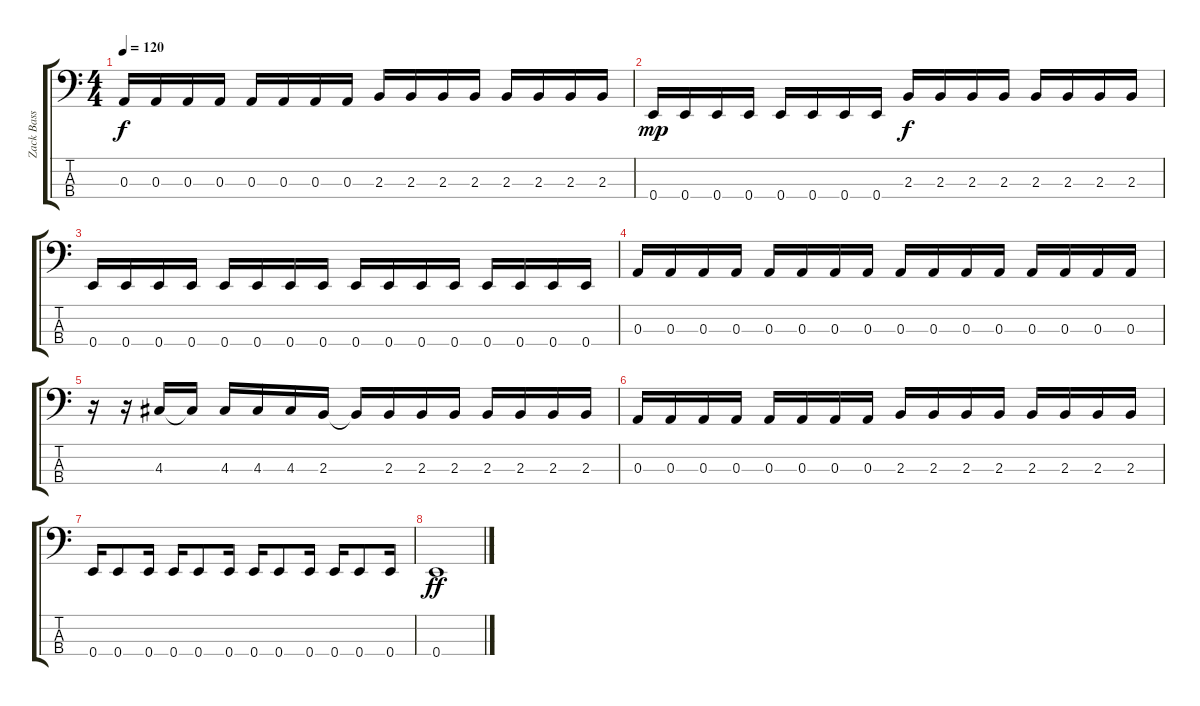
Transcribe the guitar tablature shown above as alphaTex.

\track ("Zack Bass" "Zack Bass") {instrument electricbassfinger}
\staff {score tabs}
\tuning (G2 D2 A1 E1) {hide}
\ts (4 4)
\tempo 120
\clef f4
\ks c
0.3.16{dy f} 0.3.16 0.3.16 0.3.16 0.3.16 0.3.16 0.3.16 0.3.16 2.3.16 2.3.16 2.3.16 2.3.16 2.3.16 2.3.16 2.3.16 2.3.16 |
0.4.16{dy mp} 0.4.16 0.4.16 0.4.16 0.4.16 0.4.16 0.4.16 0.4.16 2.3.16{dy f} 2.3.16 2.3.16 2.3.16 2.3.16 2.3.16 2.3.16 2.3.16 |
0.4.16 0.4.16 0.4.16 0.4.16 0.4.16 0.4.16 0.4.16 0.4.16 0.4.16 0.4.16 0.4.16 0.4.16 0.4.16 0.4.16 0.4.16 0.4.16 |
0.3.16 0.3.16 0.3.16 0.3.16 0.3.16 0.3.16 0.3.16 0.3.16 0.3.16 0.3.16 0.3.16 0.3.16 0.3.16 0.3.16 0.3.16 0.3.16 |
r.16 r.16 4.3.16 4.3{t}.16 4.3.16 4.3.16 4.3.16 2.3.16 2.3{t}.16 2.3.16 2.3.16 2.3.16 2.3.16 2.3.16 2.3.16 2.3.16 |
0.3.16 0.3.16 0.3.16 0.3.16 0.3.16 0.3.16 0.3.16 0.3.16 2.3.16 2.3.16 2.3.16 2.3.16 2.3.16 2.3.16 2.3.16 2.3.16 |
0.4.16 0.4.8 0.4.16 0.4.16 0.4.8 0.4.16 0.4.16 0.4.8 0.4.16 0.4.16 0.4.8 0.4.16 |
0.4.1{dy ff}
